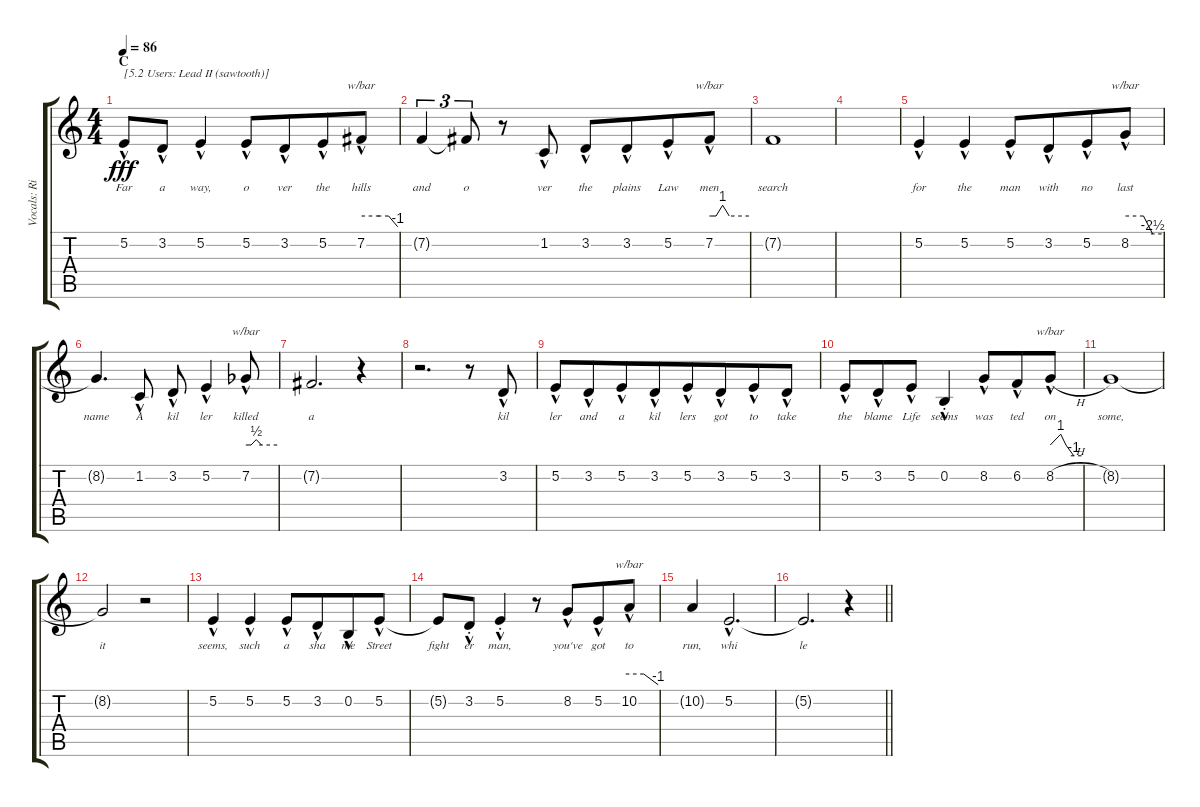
\track ("Vocals: Rik" "Vocals: Ri") {instrument lead2sawtooth}
\staff {score tabs}
\tuning (E4 B3 G3 D3 A2 E2) {hide}
\ts (4 4)
\section ("" "C")
\tempo 86
\clef g2
\ks c
5.2{hac}.8{txt "[5.2 Users: Lead II (sawtooth)]" lyrics (0 "Far") lyrics (1 "") lyrics (2 "") lyrics (3 "") lyrics (4 "") dy fff} 3.2{hac}.8{lyrics (0 "a") lyrics (1 "") lyrics (2 "") lyrics (3 "") lyrics (4 "")} 5.2{hac}.4{lyrics (0 "way,") lyrics (1 "") lyrics (2 "") lyrics (3 "") lyrics (4 "")} 5.2{hac}.8{lyrics (0 "o") lyrics (1 "") lyrics (2 "") lyrics (3 "") lyrics (4 "")} 3.2{hac}.8{lyrics (0 "ver") lyrics (1 "") lyrics (2 "") lyrics (3 "") lyrics (4 "") beam merge} 5.2{hac}.8{lyrics (0 "the") lyrics (1 "") lyrics (2 "") lyrics (3 "") lyrics (4 "")} 7.2{hac}.8{tbe (custom default 0 0 30 0 45 0 60 -4) lyrics (0 "hills") lyrics (1 "") lyrics (2 "") lyrics (3 "") lyrics (4 "")} |
7.2{t}.4{tu (3 2) lyrics (0 "and") lyrics (1 "") lyrics (2 "") lyrics (3 "") lyrics (4 "")} 7.2{t}.8{tu (3 2) lyrics (0 "o") lyrics (1 "") lyrics (2 "") lyrics (3 "") lyrics (4 "")} r.8 1.2{hac}.8{lyrics (0 "ver") lyrics (1 "") lyrics (2 "") lyrics (3 "") lyrics (4 "")} 3.2{hac}.8{lyrics (0 "the") lyrics (1 "") lyrics (2 "") lyrics (3 "") lyrics (4 "")} 3.2{hac}.8{lyrics (0 "plains") lyrics (1 "") lyrics (2 "") lyrics (3 "") lyrics (4 "") beam merge} 5.2{hac}.8{lyrics (0 "Law") lyrics (1 "") lyrics (2 "") lyrics (3 "") lyrics (4 "")} 7.2{hac}.8{tbe (custom default 0 0 10 0 20 4 30 0 60 0) lyrics (0 "men") lyrics (1 "") lyrics (2 "") lyrics (3 "") lyrics (4 "")} |
7.2{t}.1{lyrics (0 "search") lyrics (1 "") lyrics (2 "") lyrics (3 "") lyrics (4 "")} |
|
5.2{hac}.4{lyrics (0 "for") lyrics (1 "") lyrics (2 "") lyrics (3 "") lyrics (4 "")} 5.2{hac}.4{lyrics (0 "the") lyrics (1 "") lyrics (2 "") lyrics (3 "") lyrics (4 "")} 5.2{hac}.8{lyrics (0 "man") lyrics (1 "") lyrics (2 "") lyrics (3 "") lyrics (4 "")} 3.2{hac}.8{lyrics (0 "with") lyrics (1 "") lyrics (2 "") lyrics (3 "") lyrics (4 "") beam merge} 5.2{hac}.8{lyrics (0 "no") lyrics (1 "") lyrics (2 "") lyrics (3 "") lyrics (4 "")} 8.2{hac}.8{tbe (custom default 0 0 30 0 45 -10 60 -10) lyrics (0 "last") lyrics (1 "") lyrics (2 "") lyrics (3 "") lyrics (4 "")} |
8.2{t}.4{d lyrics (0 "name") lyrics (1 "") lyrics (2 "") lyrics (3 "") lyrics (4 "")} 1.2{hac}.8{lyrics (0 "A") lyrics (1 "") lyrics (2 "") lyrics (3 "") lyrics (4 "")} 3.2{hac}.8{lyrics (0 "kil") lyrics (1 "") lyrics (2 "") lyrics (3 "") lyrics (4 "")} 5.2{hac}.4{lyrics (0 "ler") lyrics (1 "") lyrics (2 "") lyrics (3 "") lyrics (4 "")} 7.2{hac acc b}.8{tbe (custom default 0 0 10 0 20 2 30 0 60 0) lyrics (0 "killed") lyrics (1 "") lyrics (2 "") lyrics (3 "") lyrics (4 "")} |
7.2{t}.2{d lyrics (0 "a") lyrics (1 "") lyrics (2 "") lyrics (3 "") lyrics (4 "")} r.4 |
r.2{d} r.8 3.2{hac}.8{lyrics (0 "kil") lyrics (1 "") lyrics (2 "") lyrics (3 "") lyrics (4 "")} |
5.2{hac}.8{lyrics (0 "ler") lyrics (1 "") lyrics (2 "") lyrics (3 "") lyrics (4 "")} 3.2{hac}.8{lyrics (0 "and") lyrics (1 "") lyrics (2 "") lyrics (3 "") lyrics (4 "") beam merge} 5.2{hac}.8{lyrics (0 "a") lyrics (1 "") lyrics (2 "") lyrics (3 "") lyrics (4 "")} 3.2{hac}.8{lyrics (0 "kil") lyrics (1 "") lyrics (2 "") lyrics (3 "") lyrics (4 "") beam merge} 5.2{hac}.8{lyrics (0 "lers") lyrics (1 "") lyrics (2 "") lyrics (3 "") lyrics (4 "")} 3.2{hac}.8{lyrics (0 "got") lyrics (1 "") lyrics (2 "") lyrics (3 "") lyrics (4 "") beam merge} 5.2{hac}.8{lyrics (0 "to") lyrics (1 "") lyrics (2 "") lyrics (3 "") lyrics (4 "")} 3.2{hac}.8{lyrics (0 "take") lyrics (1 "") lyrics (2 "") lyrics (3 "") lyrics (4 "")} |
5.2{hac}.8{lyrics (0 "the") lyrics (1 "") lyrics (2 "") lyrics (3 "") lyrics (4 "")} 3.2{hac}.8{lyrics (0 "blame") lyrics (1 "") lyrics (2 "") lyrics (3 "") lyrics (4 "") beam merge} 5.2{hac}.8{lyrics (0 "Life") lyrics (1 "") lyrics (2 "") lyrics (3 "") lyrics (4 "")} 0.2{hac st}.4{lyrics (0 "seems") lyrics (1 "") lyrics (2 "") lyrics (3 "") lyrics (4 "")} 8.2{hac}.8{lyrics (0 "was") lyrics (1 "") lyrics (2 "") lyrics (3 "") lyrics (4 "") beam merge} 6.2{hac}.8{lyrics (0 "ted") lyrics (1 "") lyrics (2 "") lyrics (3 "") lyrics (4 "")} 8.2{h hac}.8{tbe (custom default 0 0 20 4 30 0 45 -4 60 -4) lyrics (0 "on") lyrics (1 "") lyrics (2 "") lyrics (3 "") lyrics (4 "")} |
8.2{t}.1{lyrics (0 "some,") lyrics (1 "") lyrics (2 "") lyrics (3 "") lyrics (4 "")} |
8.2{t}.2{lyrics (0 "it") lyrics (1 "") lyrics (2 "") lyrics (3 "") lyrics (4 "")} r.2 |
5.2{hac}.4{lyrics (0 "seems,") lyrics (1 "") lyrics (2 "") lyrics (3 "") lyrics (4 "")} 5.2{hac}.4{lyrics (0 "such") lyrics (1 "") lyrics (2 "") lyrics (3 "") lyrics (4 "")} 5.2{hac}.8{lyrics (0 "a") lyrics (1 "") lyrics (2 "") lyrics (3 "") lyrics (4 "")} 3.2{hac}.8{lyrics (0 "sha") lyrics (1 "") lyrics (2 "") lyrics (3 "") lyrics (4 "") beam merge} 0.2{hac}.8{lyrics (0 "me") lyrics (1 "") lyrics (2 "") lyrics (3 "") lyrics (4 "")} 5.2{hac}.8{lyrics (0 "Street") lyrics (1 "") lyrics (2 "") lyrics (3 "") lyrics (4 "")} |
5.2{t}.8{lyrics (0 "fight") lyrics (1 "") lyrics (2 "") lyrics (3 "") lyrics (4 "")} 3.2{hac st}.8{lyrics (0 "er") lyrics (1 "") lyrics (2 "") lyrics (3 "") lyrics (4 "")} 5.2{hac st}.4{lyrics (0 "man,") lyrics (1 "") lyrics (2 "") lyrics (3 "") lyrics (4 "")} r.8 8.2{hac}.8{lyrics (0 "you've") lyrics (1 "") lyrics (2 "") lyrics (3 "") lyrics (4 "") beam merge} 5.2{hac}.8{lyrics (0 "got") lyrics (1 "") lyrics (2 "") lyrics (3 "") lyrics (4 "")} 10.2{hac}.8{tbe (custom default 0 0 30 0 60 -4) lyrics (0 "to") lyrics (1 "") lyrics (2 "") lyrics (3 "") lyrics (4 "")} |
10.2{t}.4{lyrics (0 "run,") lyrics (1 "") lyrics (2 "") lyrics (3 "") lyrics (4 "")} 5.2{hac}.2{d lyrics (0 "whi") lyrics (1 "") lyrics (2 "") lyrics (3 "") lyrics (4 "") volume 0} |
\barLineRight lightlight
5.2{t}.2{d lyrics (0 "le") lyrics (1 "") lyrics (2 "") lyrics (3 "") lyrics (4 "")} r.4
